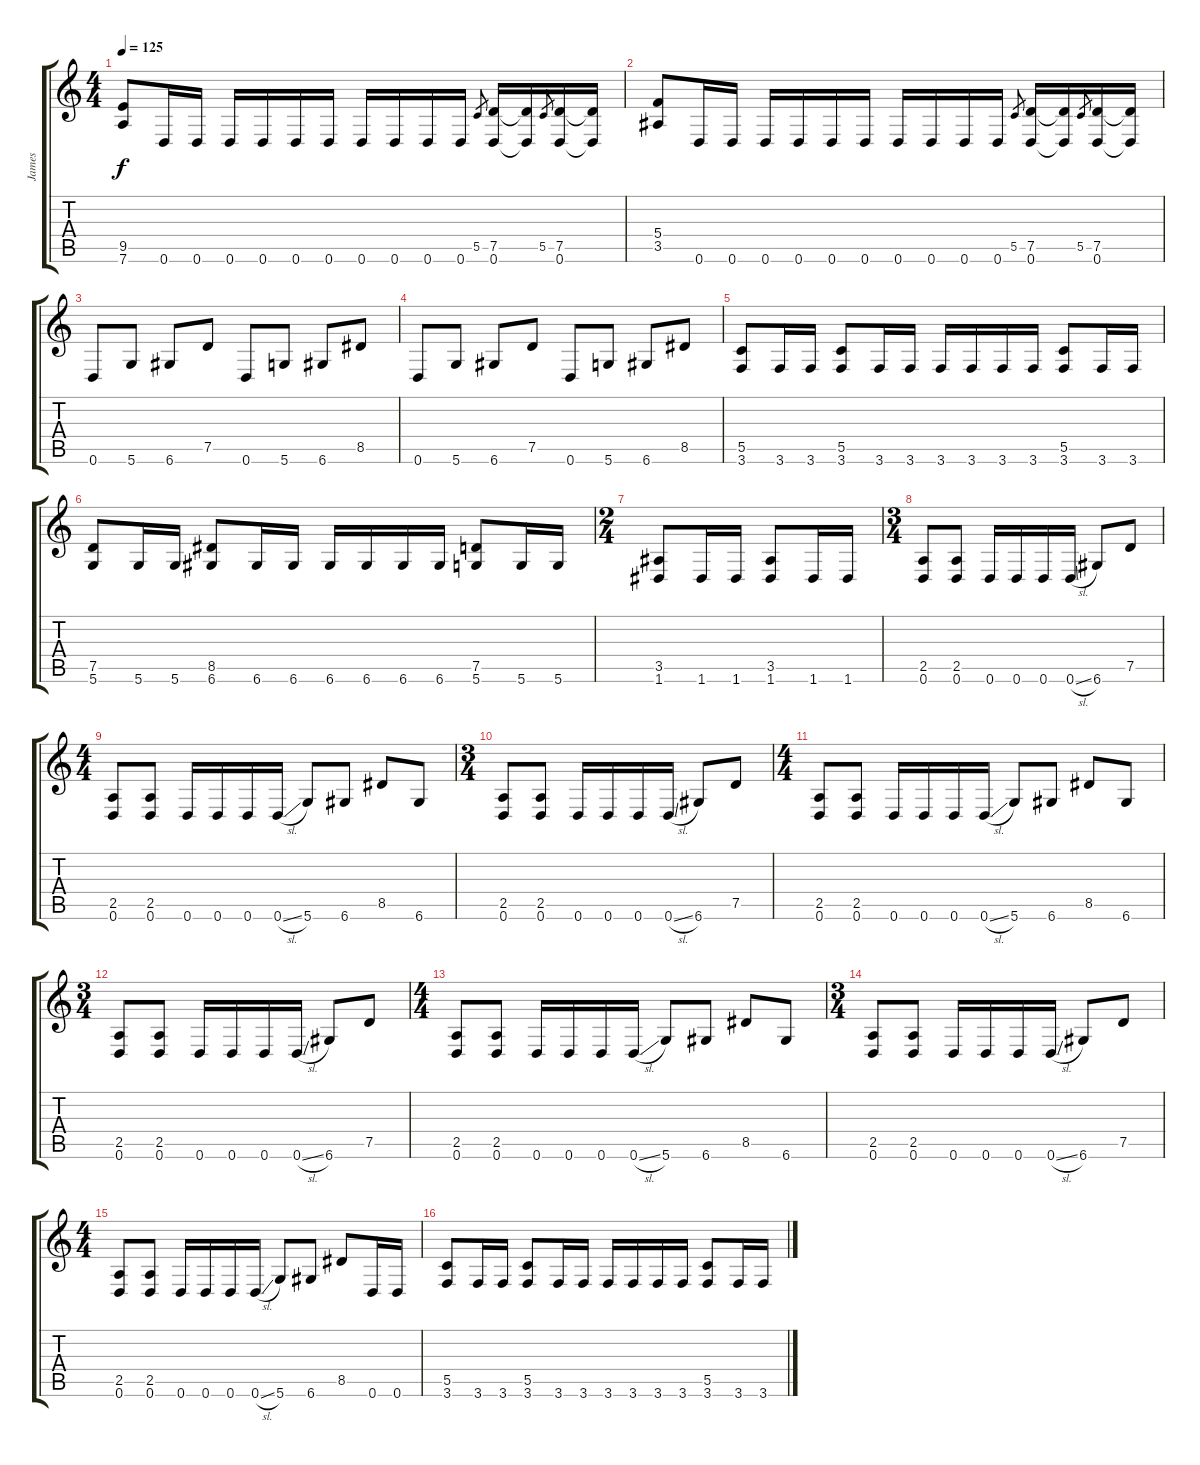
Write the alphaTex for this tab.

\track ("James" "James") {instrument distortionguitar}
\staff {score tabs}
\tuning (D4 A3 F3 C3 G2 D2) {hide}
\ts (4 4)
\tempo 125
\clef g2
\ks c
(9.5 7.6).8{dy f} 0.6.16 0.6.16 0.6.16 0.6.16 0.6.16 0.6.16 0.6.16 0.6.16 0.6.16 0.6.16 5.5.8{gr} (7.5 0.6).16 (7.5{t} 0.6{t}).16 5.5.8{gr} (7.5 0.6).16 (7.5{t} 0.6{t}).16 |
(5.4 3.5).8 0.6.16 0.6.16 0.6.16 0.6.16 0.6.16 0.6.16 0.6.16 0.6.16 0.6.16 0.6.16 5.5.8{gr} (7.5 0.6).16 (7.5{t} 0.6{t}).16 5.5.8{gr} (7.5 0.6).16 (7.5{t} 0.6{t}).16 |
0.6.8 5.6.8 6.6.8 7.5.8 0.6.8 5.6.8 6.6.8 8.5.8 |
0.6.8 5.6.8 6.6.8 7.5.8 0.6.8 5.6.8 6.6.8 8.5.8 |
(5.5 3.6).8 3.6.16 3.6.16 (5.5 3.6).8 3.6.16 3.6.16 3.6.16 3.6.16 3.6.16 3.6.16 (5.5 3.6).8 3.6.16 3.6.16 |
(7.5 5.6).8 5.6.16 5.6.16 (8.5 6.6).8 6.6.16 6.6.16 6.6.16 6.6.16 6.6.16 6.6.16 (7.5 5.6).8 5.6.16 5.6.16 |
\ts (2 4)
(3.5 1.6).8 1.6.16 1.6.16 (3.5 1.6).8 1.6.16 1.6.16 |
\ts (3 4)
(2.5 0.6).8 (2.5 0.6).8 0.6.16 0.6.16 0.6.16 0.6{sl}.16 6.6.8 7.5.8 |
\ts (4 4)
(2.5 0.6).8 (2.5 0.6).8 0.6.16 0.6.16 0.6.16 0.6{sl}.16 5.6.8 6.6.8 8.5.8 6.6.8 |
\ts (3 4)
(2.5 0.6).8 (2.5 0.6).8 0.6.16 0.6.16 0.6.16 0.6{sl}.16 6.6.8 7.5.8 |
\ts (4 4)
(2.5 0.6).8 (2.5 0.6).8 0.6.16 0.6.16 0.6.16 0.6{sl}.16 5.6.8 6.6.8 8.5.8 6.6.8 |
\ts (3 4)
(2.5 0.6).8 (2.5 0.6).8 0.6.16 0.6.16 0.6.16 0.6{sl}.16 6.6.8 7.5.8 |
\ts (4 4)
(2.5 0.6).8 (2.5 0.6).8 0.6.16 0.6.16 0.6.16 0.6{sl}.16 5.6.8 6.6.8 8.5.8 6.6.8 |
\ts (3 4)
(2.5 0.6).8 (2.5 0.6).8 0.6.16 0.6.16 0.6.16 0.6{sl}.16 6.6.8 7.5.8 |
\ts (4 4)
(2.5 0.6).8 (2.5 0.6).8 0.6.16 0.6.16 0.6.16 0.6{sl}.16 5.6.8 6.6.8 8.5.8 0.6.16 0.6.16 |
(5.5 3.6).8 3.6.16 3.6.16 (5.5 3.6).8 3.6.16 3.6.16 3.6.16 3.6.16 3.6.16 3.6.16 (5.5 3.6).8 3.6.16 3.6.16
